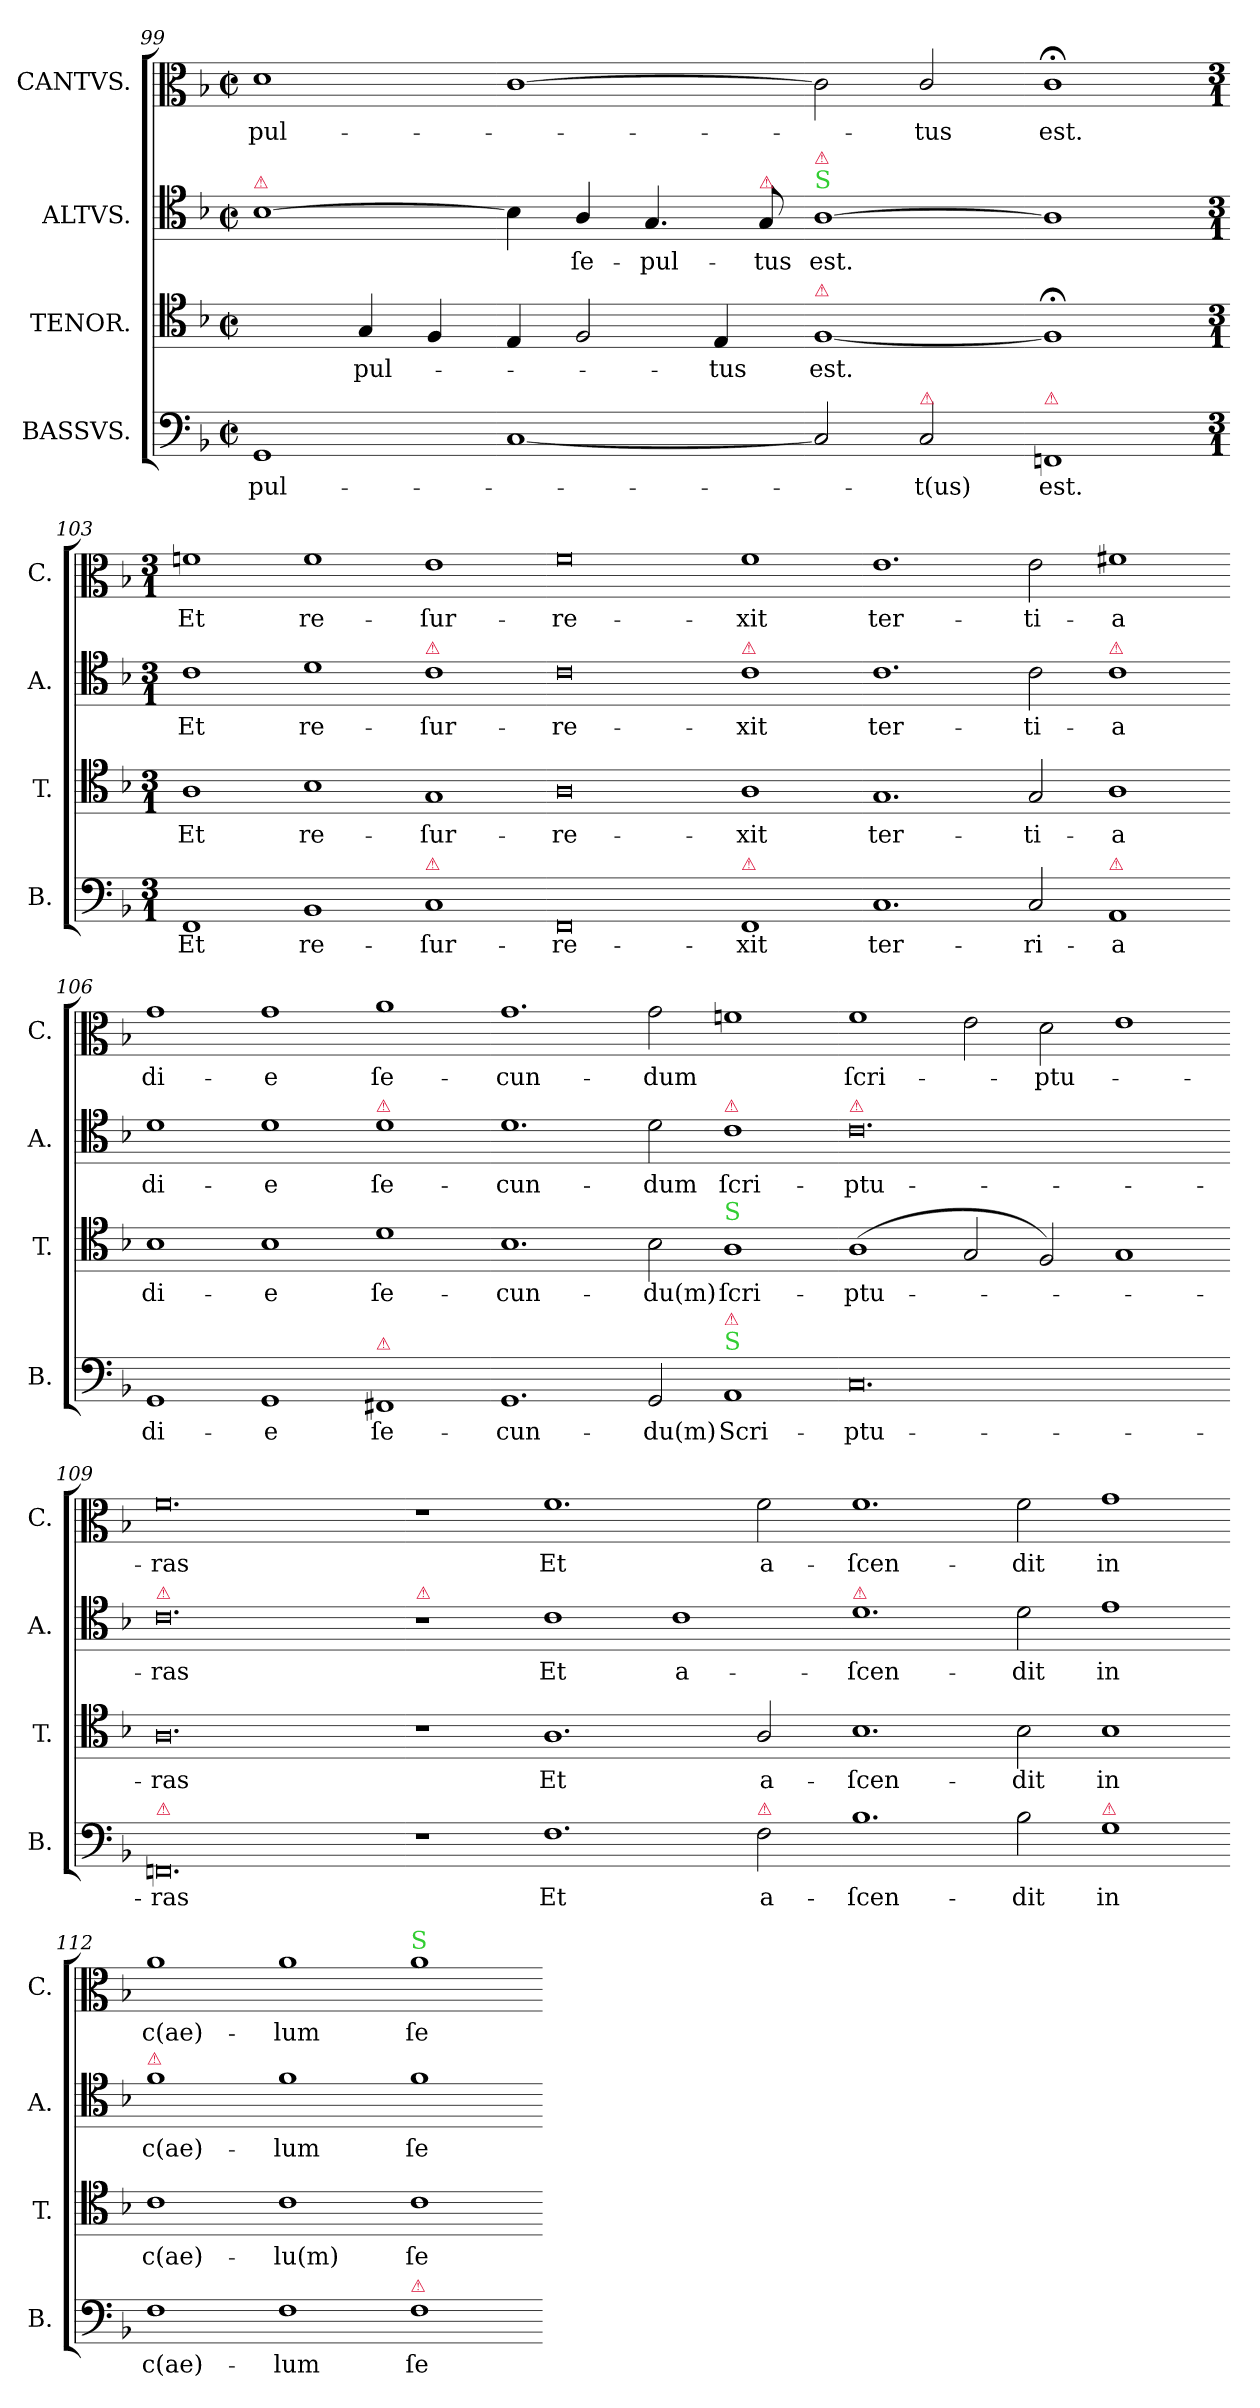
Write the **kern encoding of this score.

**kern	**text	**kern	**text	**kern	**text	**kern	**text
*part4	*part4	*part3	*part3	*part2	*part2	*part1	*part1
*staff4	*staff4	*staff3	*staff3	*staff2	*staff2	*staff1	*staff1
*I"BASSVS.	*	*I"TENOR.	*	*I"ALTVS.	*	*I"CANTVS.	*
*I'B.	*	*I'T.	*	*I'A.	*	*I'C.	*
*clefF4	*	*clefC4	*	*clefC4	*	*clefC3	*
*k[b-]	*	*k[b-]	*	*k[b-]	*	*k[b-]	*
*F:	*	*F:	*	*F:	*	*F:	*
*M2/2	*	*M2/2	*	*M2/2	*	*M2/2	*
*met(c|)	*	*met(c|)	*	*met(c|)	*	*met(c|)	*
=99	=99	=99	=99	=99	=99	=99	=99
!	!	!	!	!LO:TX:a:color=crimson:t=⚠	!	!	!
1GG/	-pul-	2ryy	.	[1B-\	.	1d\	-pul-
.	.	4G/	-pul-	.	.	.	.
.	.	4F/	.	.	.	.	.
=100-	=100-	=100-	=100-	=100-	=100-	=100-	=100-
[1C/	.	4E/	.	4B-\]	.	[1c\	.
.	.	2F/	.	4A/	ſe-	.	.
.	.	.	.	4.G/	-pul-	.	.
.	.	4E/	-tus	.	.	.	.
!	!	!	!	!LO:TX:a:color=crimson:t=⚠	!	!	!
.	.	.	.	8G/	-tus	.	.
=101-	=101-	=101-	=101-	=101-	=101-	=101-	=101-
!	!	!	!	!LO:TX:a:color=limegreen:t=S	!	!	!
!	!	!	!	!LO:TX:a:color=crimson:t=⚠	!	!	!
!	!	!LO:TX:a:color=crimson:t=⚠	!	!	!	!	!
2C/]	.	[1F/	est.	[1A\	est.	2c\]	.
!LO:TX:a:color=crimson:t=⚠	!	!	!	!	!	!	!
2C/	-t(us)	.	.	.	.	2c/	-tus
=102-	=102-	=102-	=102-	=102-	=102-	=102-	=102-
!LO:TX:a:color=crimson:t=⚠	!	!	!	!	!	!	!
1FFn/	est.	1F;</]	.	1A\]	.	1c;<\	est.
=103-	=103-	=103-	=103-	=103-	=103-	=103-	=103-
*M3/1	*	*M3/1	*	*M3/1	*	*M3/1	*
1FF/	Et	1A\	Et	1c\	Et	1fn\	Et
1BB-/	re-	1B-\	re-	1d\	re-	1f\	re-
!	!	!	!	!LO:TX:a:color=crimson:t=⚠	!	!	!
!LO:TX:a:color=crimson:t=⚠	!	!	!	!	!	!	!
1C/	-ſur-	1G/	-ſur-	1c\	-ſur-	1e\	-ſur-
=104-	=104-	=104-	=104-	=104-	=104-	=104-	=104-
0FF/	-re-	0A\	-re-	0c\	-re-	0f\	-re-
!	!	!	!	!LO:TX:a:color=crimson:t=⚠	!	!	!
!LO:TX:a:color=crimson:t=⚠	!	!	!	!	!	!	!
1FF/	-xit	1A\	-xit	1c\	-xit	1f\	-xit
=105-	=105-	=105-	=105-	=105-	=105-	=105-	=105-
1.C/	ter-	1.G/	ter-	1.c\	ter-	1.e\	ter-
2C/	-ri-	2G/	-ti-	2c\	-ti-	2e\	-ti-
!	!	!	!	!LO:TX:a:color=crimson:t=⚠	!	!	!
!LO:TX:a:color=crimson:t=⚠	!	!	!	!	!	!	!
1AA/	-a	1A\	-a	1c\	-a	1f#X\	-a
=106-	=106-	=106-	=106-	=106-	=106-	=106-	=106-
1GG/	di-	1B-\	di-	1d\	di-	1g\	di-
1GG/	-e	1B-\	-e	1d\	-e	1g\	-e
!	!	!	!	!LO:TX:a:color=crimson:t=⚠	!	!	!
!LO:TX:a:color=crimson:t=⚠	!	!	!	!	!	!	!
1FF#X/	ſe-	1d\	ſe-	1d\	ſe-	1a\	ſe-
=107-	=107-	=107-	=107-	=107-	=107-	=107-	=107-
1.GG/	-cun-	1.B-\	-cun-	1.d\	-cun-	1.g\	-cun-
2GG/	-du(m)	2B-\	-du(m)	2d\	-dum	2g\	-dum
!	!	!	!	!LO:TX:a:color=crimson:t=⚠	!	!	!
!	!	!LO:TX:a:color=limegreen:t=S	!	!	!	!	!
!LO:TX:a:color=limegreen:t=S	!	!	!	!	!	!	!
!LO:TX:a:color=crimson:t=⚠	!	!	!	!	!	!	!
1AA/	Scri-	1A\	ſcri-	1c\	ſcri-	1fn\	.
=108-	=108-	=108-	=108-	=108-	=108-	=108-	=108-
!	!	!	!	!LO:TX:a:color=crimson:t=⚠	!	!	!
0.C/	-ptu-	(<1A\	-ptu-	0.c\	-ptu-	1f\	ſcri-
.	.	2G/	.	.	.	2e\	.
.	.	2F/)	.	.	.	2d\	-ptu-
.	.	1G/	.	.	.	1e\	.
=109-	=109-	=109-	=109-	=109-	=109-	=109-	=109-
!	!	!	!	!LO:TX:a:color=crimson:t=⚠	!	!	!
!LO:TX:a:color=crimson:t=⚠	!	!	!	!	!	!	!
0.FFn/	-ras	0.A\	-ras	0.c\	-ras	0.f\	-ras
=110-	=110-	=110-	=110-	=110-	=110-	=110-	=110-
!	!	!	!	!LO:TX:a:color=crimson:t=⚠	!	!	!
1r	.	1r	.	1r	.	1r	.
1.F\	Et	1.A\	Et	1c\	Et	1.f\	Et
.	.	.	.	1c\	a-	.	.
!LO:TX:a:color=crimson:t=⚠	!	!	!	!	!	!	!
2F\	a-	2A/	a-	.	.	2f\	a-
=111-	=111-	=111-	=111-	=111-	=111-	=111-	=111-
!	!	!	!	!LO:TX:a:color=crimson:t=⚠	!	!	!
1.B-\	-ſcen-	1.B-\	-ſcen-	1.d\	-ſcen-	1.f\	-ſcen-
2B-\	-dit	2B-\	-dit	2d\	-dit	2f\	-dit
!LO:TX:a:color=crimson:t=⚠	!	!	!	!	!	!	!
1G\	in	1B-\	in	1e\	in	1g\	in
=112-	=112-	=112-	=112-	=112-	=112-	=112-	=112-
!	!	!	!	!LO:TX:a:color=crimson:t=⚠	!	!	!
1F\	c(ae)-	1c\	c(ae)-	1f\	c(ae)-	1a\	c(ae)-
1F\	-lum	1c\	-lu(m)	1f\	-lum	1a\	-lum
!	!	!	!	!	!	!LO:TX:a:color=limegreen:t=S	!
!LO:TX:a:color=crimson:t=⚠	!	!	!	!	!	!	!
1F\	ſe-	1c\	ſe-	1f\	ſe-	1a\	ſe-
=-	=-	=-	=-	=-	=-	=-	=-
*-	*-	*-	*-	*-	*-	*-	*-
